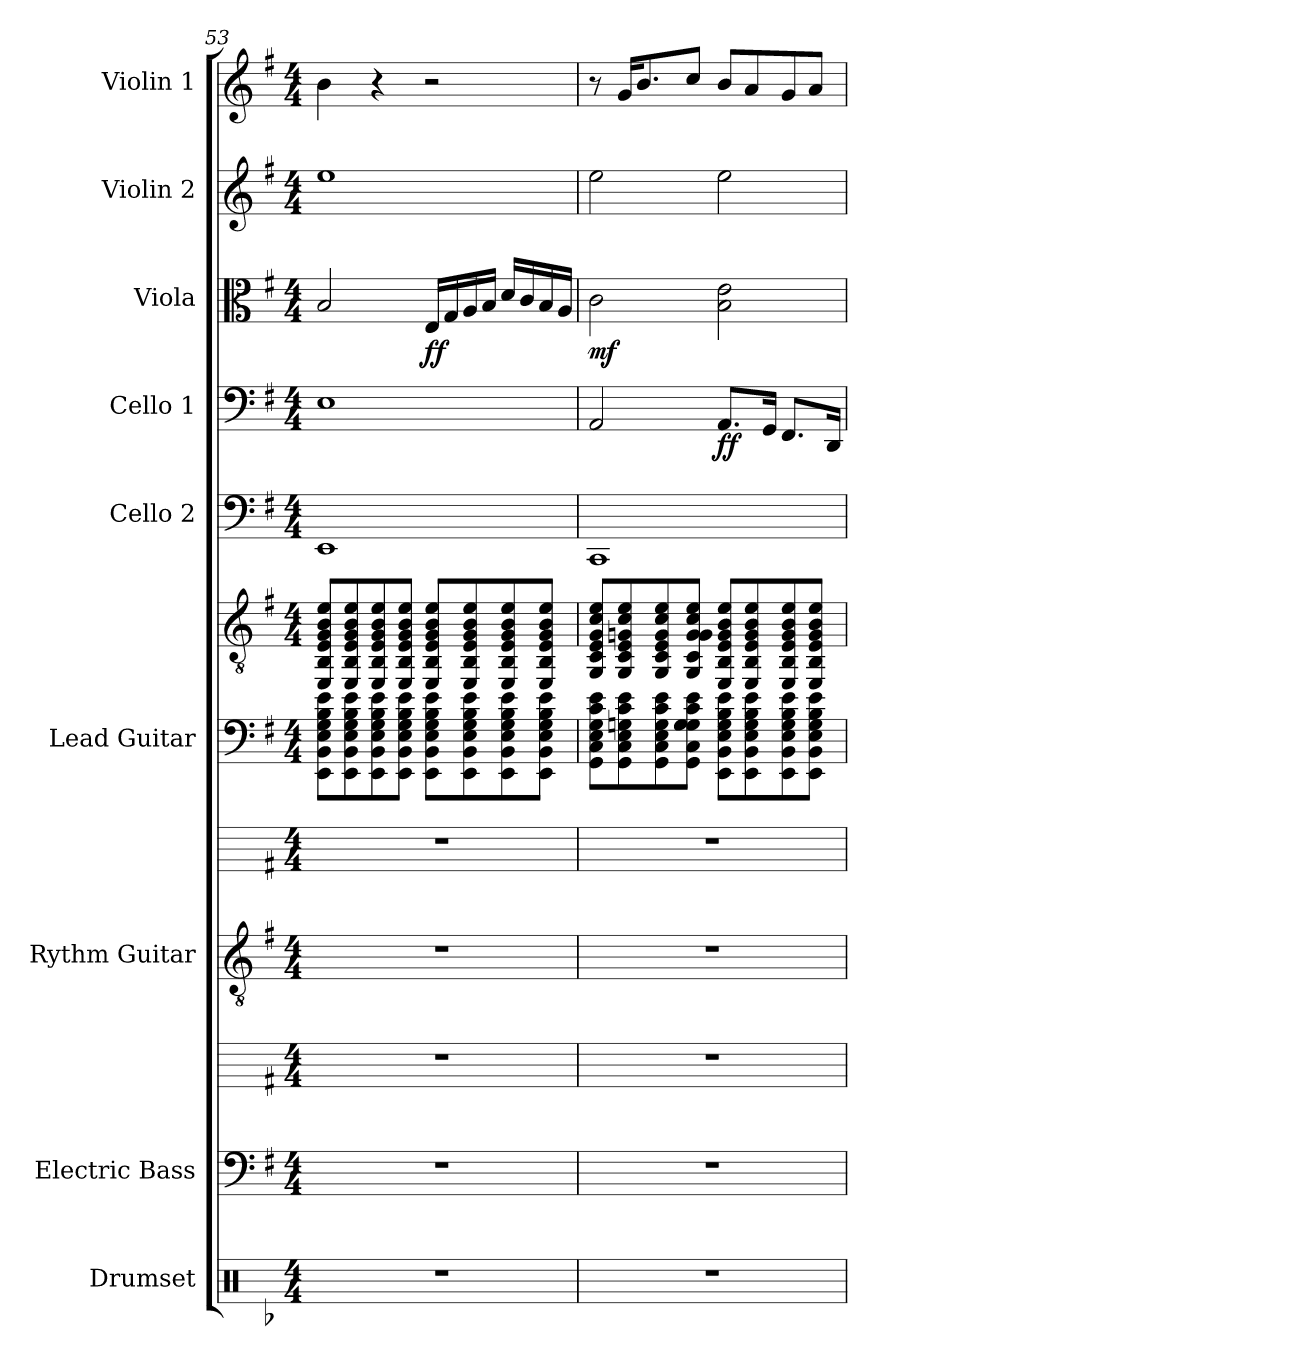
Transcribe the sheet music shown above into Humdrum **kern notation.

**kern	**kern	**kern	**kern	**kern	**kern	**kern	**kern	**kern	**dynam	**kern	**dynam	**kern	**kern
*part9	*part8	*part8	*part7	*part7	*part6	*part6	*part5	*part4	*part4	*part3	*part3	*part2	*part1
*staff12	*staff11	*staff10	*staff9	*staff8	*staff7	*staff6	*staff5	*staff4	*staff4	*staff3	*staff3	*staff2	*staff1
*I"Drumset	*I"Electric Bass	*	*I"Rythm Guitar	*	*I"Lead Guitar	*	*I"Cello 2	*I"Cello 1	*	*I"Viola	*	*I"Violin 2	*I"Violin 1
*I'D. Set	*I'El. B.	*	*I'Ryth. Guit.	*	*I'Ld. Gtr	*	*I'C. 2	*I'C. 1	*	*I'Vla.	*	*I'Vln. 2	*I'Vln. 1
*clefX	*clefF4	*	*clefGv2	*	*	*clefGv2	*clefF4	*clefF4	*	*clefC3	*	*clefG2	*clefG2
*	*ITrd7c12	*ITrd7c12	*	*	*	*	*	*	*	*	*	*	*
*k[b-]	*k[f#]	*k[f#]	*k[f#]	*k[f#]	*k[f#]	*k[f#]	*k[f#]	*k[f#]	*	*k[f#]	*	*k[f#]	*k[f#]
*M4/4	*M4/4	*M4/4	*M4/4	*M4/4	*M4/4	*M4/4	*M4/4	*M4/4	*	*M4/4	*	*M4/4	*M4/4
=53	=53	=53	=53	=53	=53	=53	=53	=53	=53	=53	=53	=53	=53
1r	1r	1r	1r	1r	8EE\ 8BB\ 8E\ 8G\ 8B\ 8e\L	8EE/ 8BB/ 8E/ 8G/ 8B/ 8e/L	1EE	1E	.	2B/	.	1ee	4b\
.	.	.	.	.	8EE\ 8BB\ 8E\ 8G\ 8B\ 8e\	8EE/ 8BB/ 8E/ 8G/ 8B/ 8e/	.	.	.	.	.	.	.
.	.	.	.	.	8EE\ 8BB\ 8E\ 8G\ 8B\ 8e\	8EE/ 8BB/ 8E/ 8G/ 8B/ 8e/	.	.	.	.	.	.	4r
.	.	.	.	.	8EE\ 8BB\ 8E\ 8G\ 8B\ 8e\J	8EE/ 8BB/ 8E/ 8G/ 8B/ 8e/J	.	.	.	.	.	.	.
!	!	!	!	!	!	!	!	!	!	!	!LO:DY:b	!	!
.	.	.	.	.	8EE\ 8BB\ 8E\ 8G\ 8B\ 8e\L	8EE/ 8BB/ 8E/ 8G/ 8B/ 8e/L	.	.	.	16E/LL	ff	.	2r
.	.	.	.	.	.	.	.	.	.	16G/	.	.	.
.	.	.	.	.	8EE\ 8BB\ 8E\ 8G\ 8B\ 8e\	8EE/ 8BB/ 8E/ 8G/ 8B/ 8e/	.	.	.	16A/	.	.	.
.	.	.	.	.	.	.	.	.	.	16B/JJ	.	.	.
.	.	.	.	.	8EE\ 8BB\ 8E\ 8G\ 8B\ 8e\	8EE/ 8BB/ 8E/ 8G/ 8B/ 8e/	.	.	.	16d/LL	.	.	.
.	.	.	.	.	.	.	.	.	.	16c/	.	.	.
.	.	.	.	.	8EE\ 8BB\ 8E\ 8G\ 8B\ 8e\J	8EE/ 8BB/ 8E/ 8G/ 8B/ 8e/J	.	.	.	16B/	.	.	.
.	.	.	.	.	.	.	.	.	.	16A/JJ	.	.	.
=54	=54	=54	=54	=54	=54	=54	=54	=54	=54	=54	=54	=54	=54
!	!	!	!	!	!	!	!	!	!	!	!LO:DY:b	!	!
1r	1r	1r	1r	1r	8GG\ 8C\ 8E\ 8G\ 8c\ 8e\L	8GG/ 8C/ 8E/ 8G/ 8c/ 8e/L	1CC	2AA/	.	2c\	mf	2ee\	8r
.	.	.	.	.	8GG\ 8C\ 8E\ 8Gn\ 8c\ 8e\	8GG/ 8C/ 8E/ 8Gn/ 8c/ 8e/	.	.	.	.	.	.	16g/KL
.	.	.	.	.	.	.	.	.	.	.	.	.	8.b/
.	.	.	.	.	8GG\ 8C\ 8E\ 8G\ 8c\ 8e\	8GG/ 8C/ 8E/ 8G/ 8c/ 8e/	.	.	.	.	.	.	.
.	.	.	.	.	8GG\ 8C\ 8G\ 8G\ 8c\ 8e\J	8GG/ 8C/ 8G/ 8G/ 8c/ 8e/J	.	.	.	.	.	.	8cc/J
!	!	!	!	!	!	!	!	!	!LO:DY:b	!	!	!	!
.	.	.	.	.	8EE\ 8BB\ 8E\ 8G\ 8B\ 8e\L	8EE/ 8BB/ 8E/ 8G/ 8B/ 8e/L	.	8.AA/L	ff	2B\ 2e\	.	2ee\	8b/L
.	.	.	.	.	8EE\ 8BB\ 8E\ 8G\ 8B\ 8e\	8EE/ 8BB/ 8E/ 8G/ 8B/ 8e/	.	.	.	.	.	.	8a/
.	.	.	.	.	.	.	.	16GG/Jk	.	.	.	.	.
.	.	.	.	.	8EE\ 8BB\ 8E\ 8G\ 8B\ 8e\	8EE/ 8BB/ 8E/ 8G/ 8B/ 8e/	.	8.FF#/L	.	.	.	.	8g/
.	.	.	.	.	8EE\ 8BB\ 8E\ 8G\ 8B\ 8e\J	8EE/ 8BB/ 8E/ 8G/ 8B/ 8e/J	.	.	.	.	.	.	8a/J
.	.	.	.	.	.	.	.	16DD/Jk	.	.	.	.	.
=	=	=	=	=	=	=	=	=	=	=	=	=	=
*-	*-	*-	*-	*-	*-	*-	*-	*-	*-	*-	*-	*-	*-
